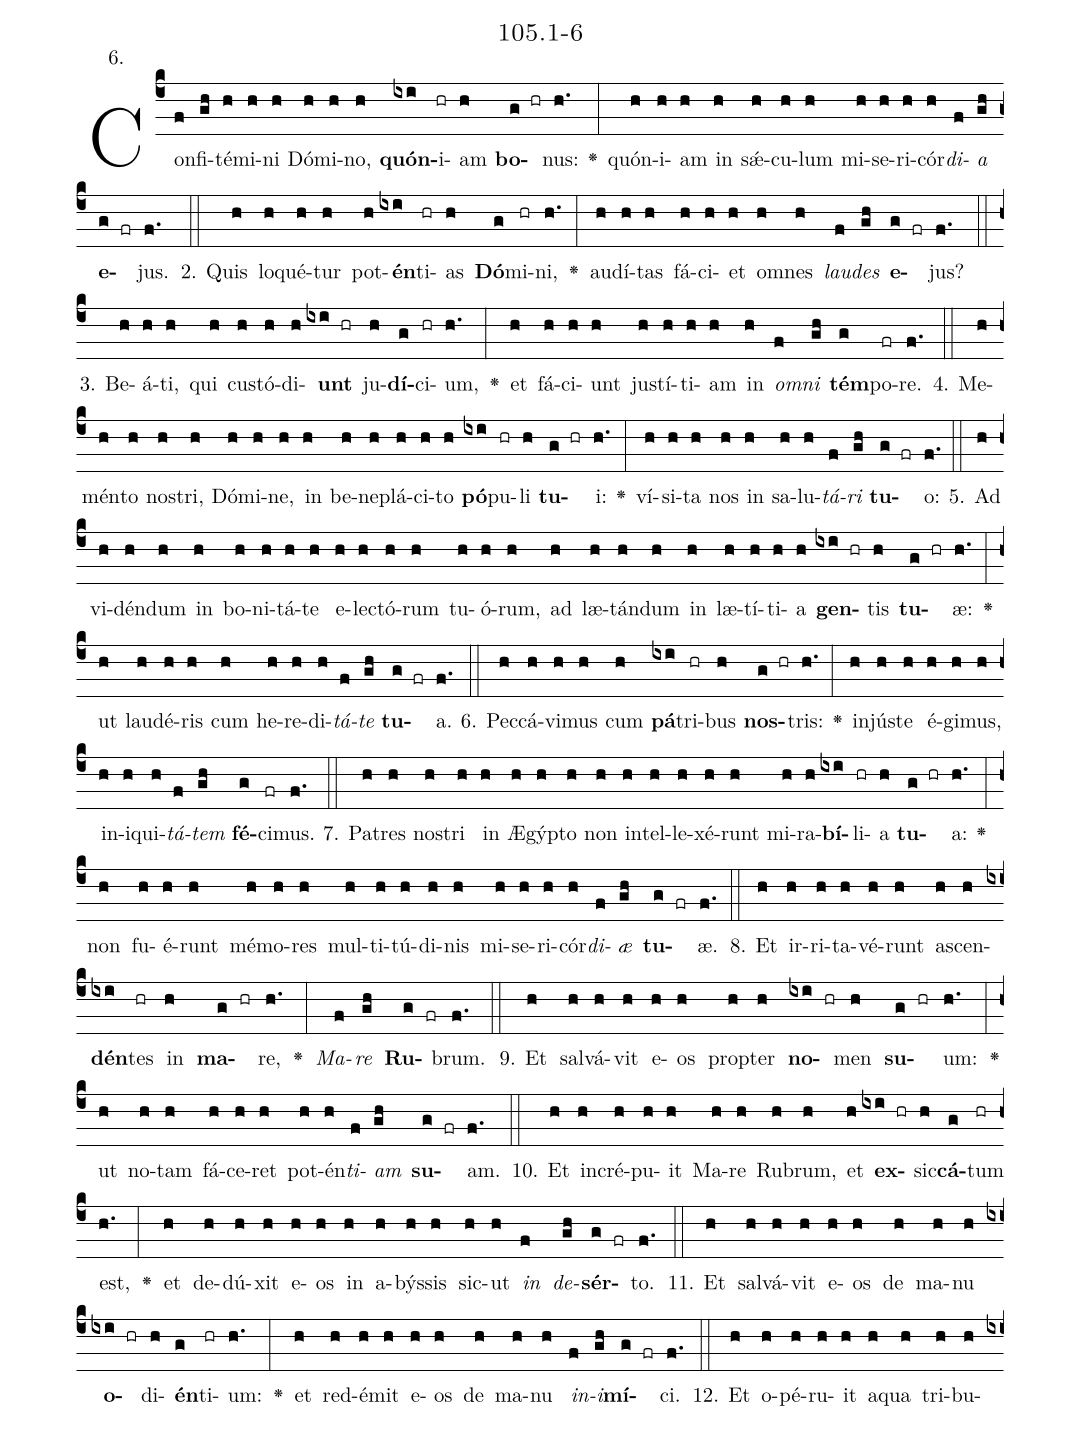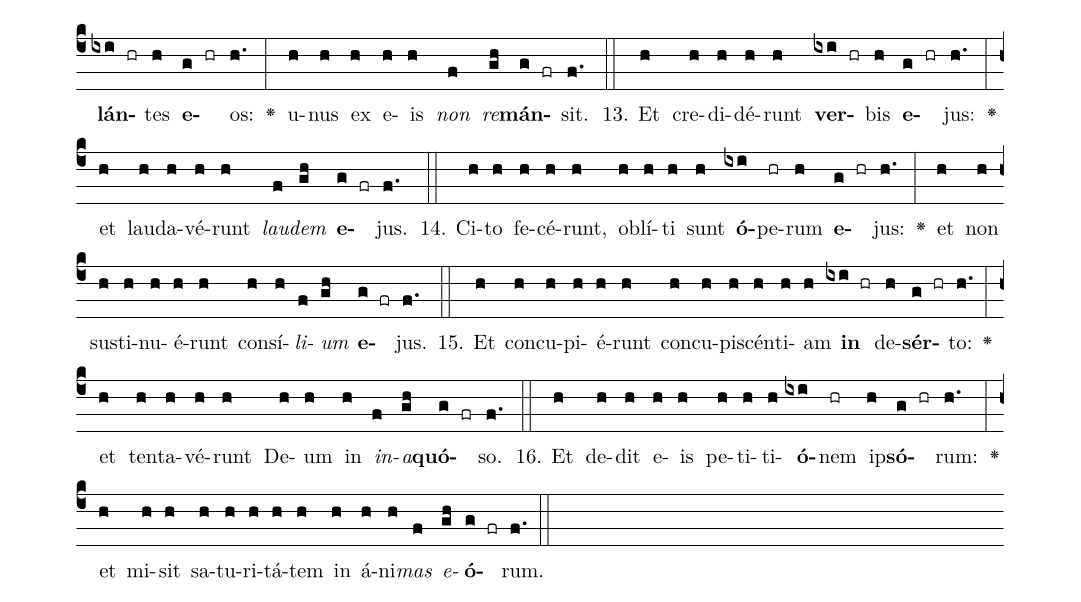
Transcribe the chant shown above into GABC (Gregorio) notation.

name: 105.1-6;
annotation: 6.;
%%
(c4)Con(f)fi(gh)té(h)mi(h)ni(h) Dó(h)mi(h)no,(h) <b>quón</b>(ixi)i(hr)am(h) <b>bo</b>(g hr)nus:(h.) <v>\greheightstar</v>(:) quón(h)i(h)am(h) in(h) sǽ(h)cu(h)lum(h) mi(h)se(h)ri(h)cór(h)<i>di</i>(f)<i>a</i>(gh) <b>e</b>(g fr)jus.(f.) (::)
2. Quis(h) lo(h)qué(h)tur(h) pot(h)<b>én</b>(ixi)ti(hr)as(h) <b>Dó</b>(g)mi(hr)ni,(h.) <v>\greheightstar</v>(:) au(h)dí(h)tas(h) fá(h)ci(h)et(h) om(h)nes(h) <i>lau</i>(f)<i>des</i>(gh) <b>e</b>(g fr)jus?(f.) (::)
3. Be(h)á(h)ti,(h) qui(h) cus(h)tó(h)di(h)<b>unt</b>(ixi hr) ju(h)<b>dí</b>(g)ci(hr)um,(h.) <v>\greheightstar</v>(:) et(h) fá(h)ci(h)unt(h) jus(h)tí(h)ti(h)am(h) in(h) <i>om</i>(f)<i>ni</i>(gh) <b>tém</b>(g)po(fr)re.(f.) (::)
4. Me(h)mén(h)to(h) nos(h)tri,(h) Dó(h)mi(h)ne,(h) in(h) be(h)ne(h)plá(h)ci(h)to(h) <b>pó</b>(ixi)pu(hr)li(h) <b>tu</b>(g hr)i:(h.) <v>\greheightstar</v>(:) ví(h)si(h)ta(h) nos(h) in(h) sa(h)lu(h)<i>tá</i>(f)<i>ri</i>(gh) <b>tu</b>(g fr)o:(f.) (::)
5. Ad(h) vi(h)dén(h)dum(h) in(h) bo(h)ni(h)tá(h)te(h) e(h)lec(h)tó(h)rum(h) tu(h)ó(h)rum,(h) ad(h) læ(h)tán(h)dum(h) in(h) læ(h)tí(h)ti(h)a(h) <b>gen</b>(ixi hr)tis(h) <b>tu</b>(g hr)æ:(h.) <v>\greheightstar</v>(:) ut(h) lau(h)dé(h)ris(h) cum(h) he(h)re(h)di(h)<i>tá</i>(f)<i>te</i>(gh) <b>tu</b>(g fr)a.(f.) (::)
6. Pec(h)cá(h)vi(h)mus(h) cum(h) <b>pá</b>(ixi)tri(hr)bus(h) <b>nos</b>(g hr)tris:(h.) <v>\greheightstar</v>(:) in(h)jús(h)te(h) é(h)gi(h)mus,(h) in(h)i(h)qui(h)<i>tá</i>(f)<i>tem</i>(gh) <b>fé</b>(g)ci(fr)mus.(f.) (::)
7. Pa(h)tres(h) nos(h)tri(h) in(h) Æ(h)gýp(h)to(h) non(h) in(h)tel(h)le(h)xé(h)runt(h) mi(h)ra(h)<b>bí</b>(ixi)li(hr)a(h) <b>tu</b>(g hr)a:(h.) <v>\greheightstar</v>(:) non(h) fu(h)é(h)runt(h) mé(h)mo(h)res(h) mul(h)ti(h)tú(h)di(h)nis(h) mi(h)se(h)ri(h)cór(h)<i>di</i>(f)<i>æ</i>(gh) <b>tu</b>(g fr)æ.(f.) (::)
8. Et(h) ir(h)ri(h)ta(h)vé(h)runt(h) a(h)scen(h)<b>dén</b>(ixi)tes(hr) in(h) <b>ma</b>(g hr)re,(h.) <v>\greheightstar</v>(:) <i>Ma</i>(f)<i>re</i>(gh) <b>Ru</b>(g fr)brum.(f.) (::)
9. Et(h) sal(h)vá(h)vit(h) e(h)os(h) prop(h)ter(h) <b>no</b>(ixi hr)men(h) <b>su</b>(g hr)um:(h.) <v>\greheightstar</v>(:) ut(h) no(h)tam(h) fá(h)ce(h)ret(h) pot(h)én(h)<i>ti</i>(f)<i>am</i>(gh) <b>su</b>(g fr)am.(f.) (::)
10. Et(h) in(h)cré(h)pu(h)it(h) Ma(h)re(h) Ru(h)brum,(h) et(h) <b>ex</b>(ixi hr)sic(h)<b>cá</b>(g)tum(hr) est,(h.) <v>\greheightstar</v>(:) et(h) de(h)dú(h)xit(h) e(h)os(h) in(h) a(h)býs(h)sis(h) sic(h)ut(h) <i>in</i>(f) <i>de</i>(gh)<b>sér</b>(g fr)to.(f.) (::)
11. Et(h) sal(h)vá(h)vit(h) e(h)os(h) de(h) ma(h)nu(h) <b>o</b>(ixi hr)di(h)<b>én</b>(g)ti(hr)um:(h.) <v>\greheightstar</v>(:) et(h) red(h)é(h)mit(h) e(h)os(h) de(h) ma(h)nu(h) <i>in</i>(f)<i>i</i>(gh)<b>mí</b>(g fr)ci.(f.) (::)
12. Et(h) o(h)pé(h)ru(h)it(h) a(h)qua(h) tri(h)bu(h)<b>lán</b>(ixi hr)tes(h) <b>e</b>(g hr)os:(h.) <v>\greheightstar</v>(:) u(h)nus(h) ex(h) e(h)is(h) <i>non</i>(f) <i>re</i>(gh)<b>mán</b>(g fr)sit.(f.) (::)
13. Et(h) cre(h)di(h)dé(h)runt(h) <b>ver</b>(ixi hr)bis(h) <b>e</b>(g hr)jus:(h.) <v>\greheightstar</v>(:) et(h) lau(h)da(h)vé(h)runt(h) <i>lau</i>(f)<i>dem</i>(gh) <b>e</b>(g fr)jus.(f.) (::)
14. Ci(h)to(h) fe(h)cé(h)runt,(h) ob(h)lí(h)ti(h) sunt(h) <b>ó</b>(ixi)pe(hr)rum(h) <b>e</b>(g hr)jus:(h.) <v>\greheightstar</v>(:) et(h) non(h) sus(h)ti(h)nu(h)é(h)runt(h) con(h)sí(h)<i>li</i>(f)<i>um</i>(gh) <b>e</b>(g fr)jus.(f.) (::)
15. Et(h) con(h)cu(h)pi(h)é(h)runt(h) con(h)cu(h)pi(h)scén(h)ti(h)am(h) <b>in</b>(ixi hr) de(h)<b>sér</b>(g hr)to:(h.) <v>\greheightstar</v>(:) et(h) ten(h)ta(h)vé(h)runt(h) De(h)um(h) in(h) <i>in</i>(f)<i>a</i>(gh)<b>quó</b>(g fr)so.(f.) (::)
16. Et(h) de(h)dit(h) e(h)is(h) pe(h)ti(h)ti(h)<b>ó</b>(ixi)nem(hr) ip(h)<b>só</b>(g hr)rum:(h.) <v>\greheightstar</v>(:) et(h) mi(h)sit(h) sa(h)tu(h)ri(h)tá(h)tem(h) in(h) á(h)ni(h)<i>mas</i>(f) <i>e</i>(gh)<b>ó</b>(g fr)rum.(f.) (::)
